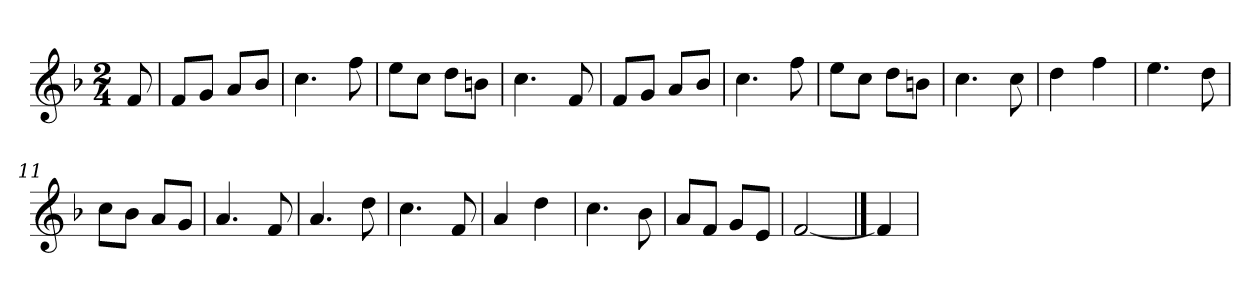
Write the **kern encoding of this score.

**kern
*part1
*staff1
*k[b-]
*M2/4
*MM120
=
8f
=1
8fL
8gJ
8aL
8b-J
=2
4.cc
8ff
=3
8eeL
8ccJ
8ddL
8bnJ
=4
4.cc
8f
=5
8fL
8gJ
8aL
8b-J
=6
4.cc
8ff
=7
8eeL
8ccJ
8ddL
8bnJ
=8
4.cc
8cc
=9
4dd
4ff
=10
4.ee
8dd
=11
8ccL
8b-J
8aL
8gJ
=12
4.a
8f
=13
4.a
8dd
=14
4.cc
8f
=15
4a
4dd
=16
4.cc
8b-
=17
8aL
8fJ
8gL
8eJ
=18
[2f
==19
4f]
=
*-
